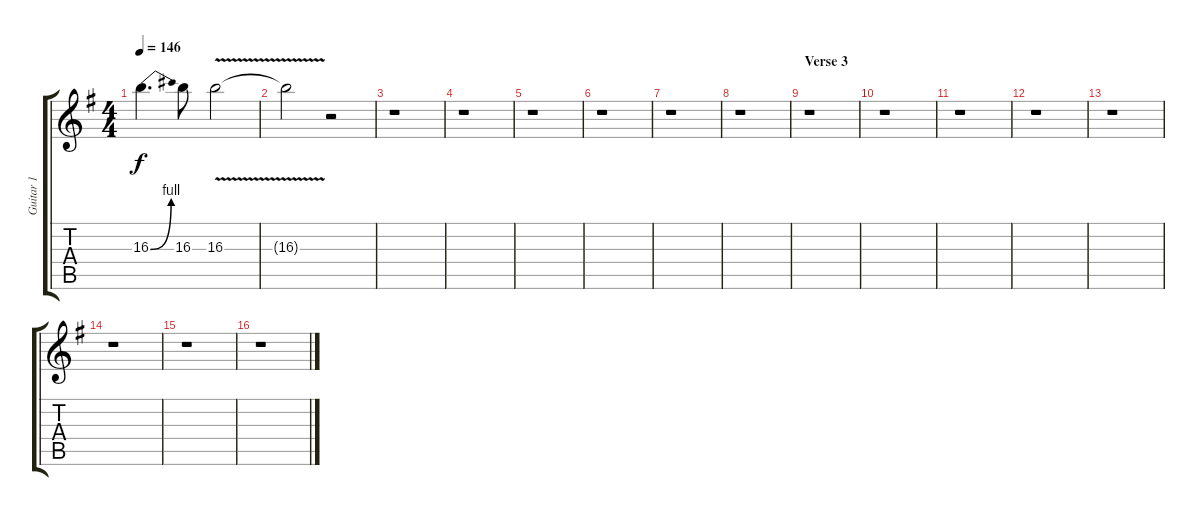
\track ("Guitar 1" "Guitar 1") {instrument overdrivenguitar}
\staff {score tabs}
\tuning (E4 B3 G3 D3 A2 E2) {hide}
\ts (4 4)
\tempo 146
\clef g2
\ks g
16.3{be (bend 0 0 60 4)}.4{d dy f} 16.3.8 16.3{v}.2 |
16.3{t}.2 r.2 |
r.1 |
r.1 |
r.1 |
r.1 |
r.1 |
r.1 |
\section ("" "Verse 3")
r.1 |
r.1 |
r.1 |
r.1 |
r.1 |
r.1 |
r.1 |
r.1
